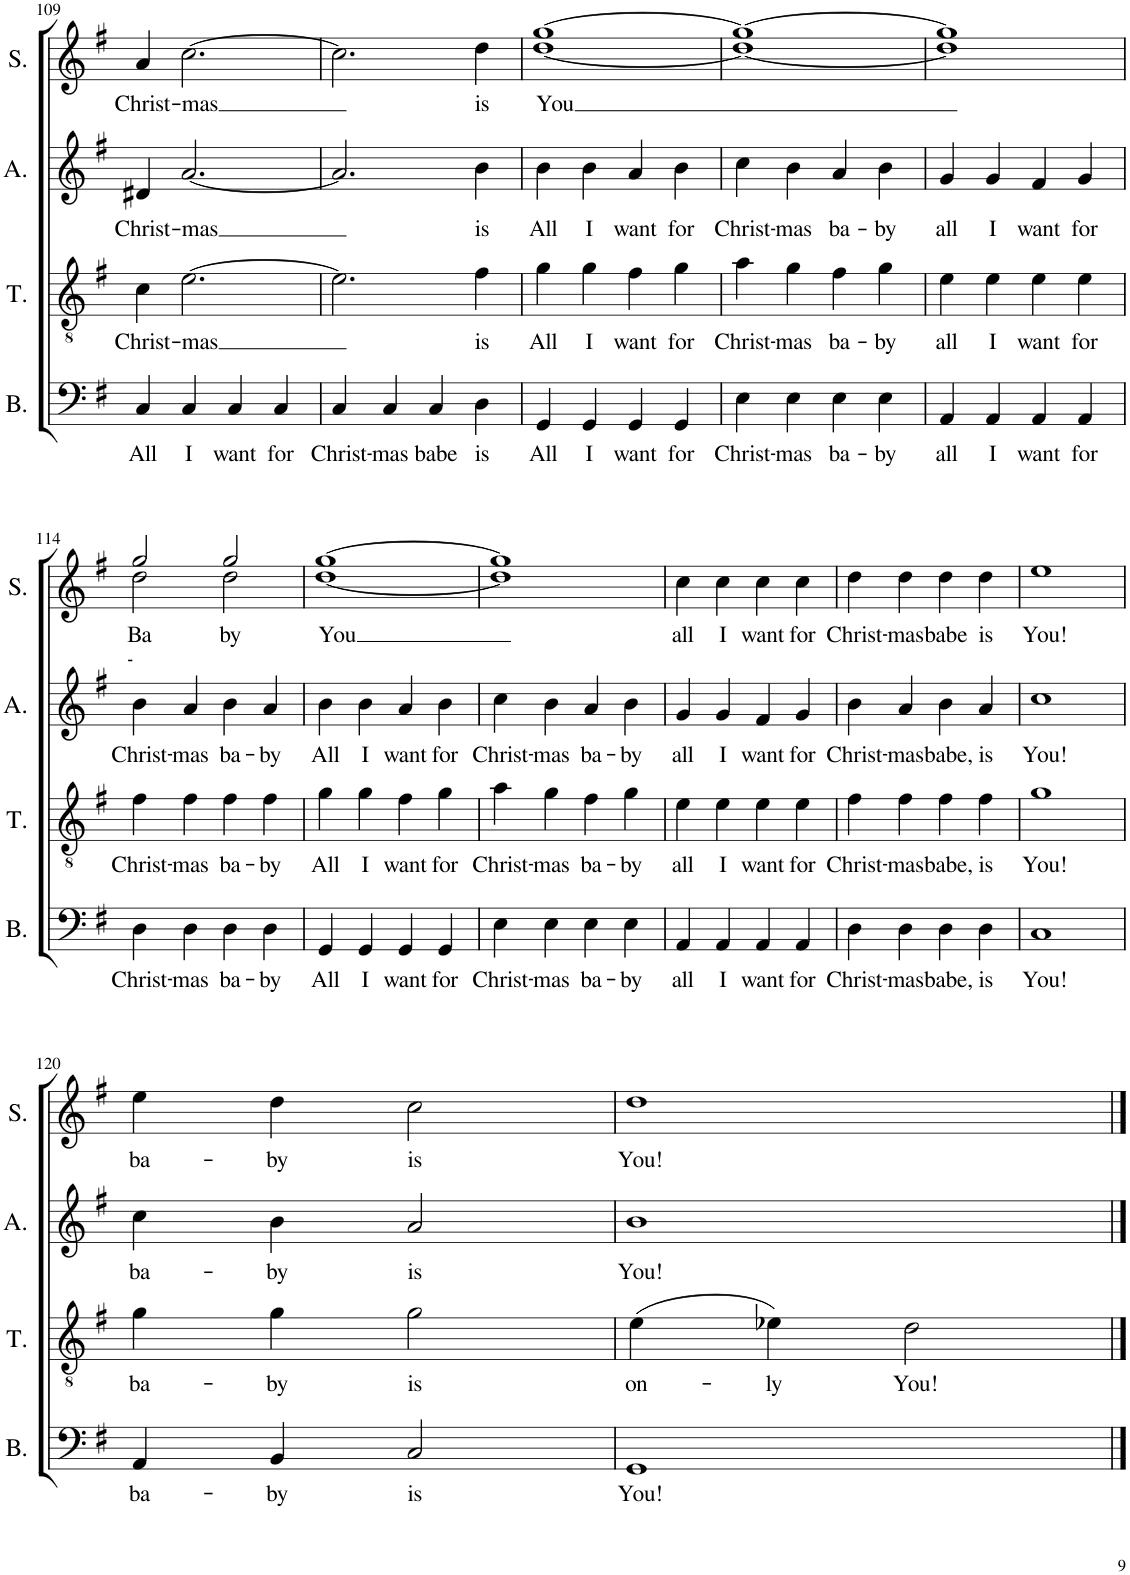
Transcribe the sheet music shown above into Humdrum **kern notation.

**kern	**text	**kern	**text	**kern	**text	**kern	**text
*part4	*part4	*part3	*part3	*part2	*part2	*part1	*part1
*staff4	*staff4	*staff3	*staff3	*staff2	*staff2	*staff1	*staff1
*I"Bass	*	*I"Tenor	*	*I"Alto	*	*I"Soprano	*
*I'B.	*	*I'T.	*	*I'A.	*	*I'S.	*
!!LO:PB:g=z
*clefF4	*	*clefGv2	*	*clefG2	*	*clefG2	*
*k[f#]	*	*k[f#]	*	*k[f#]	*	*k[f#]	*
*M4/4	*	*M4/4	*	*M4/4	*	*M4/4	*
=109	=109	=109	=109	=109	=109	=109	=109
!	!LO:LY:b	!	!LO:LY:b	!	!LO:LY:b	!	!LO:LY:b
4C/	All	4c\	Christ-	4d#X/	Christ-	4a/	Christ-
!	!LO:LY:b	!	!LO:LY:b	!	!LO:LY:b	!	!LO:LY:b
4C/	I	[2.e\	-mas	[2.a/	-mas	[2.cc\	-mas
!	!LO:LY:b	!	!	!	!	!	!
4C/	want	.	.	.	.	.	.
!	!LO:LY:b	!	!	!	!	!	!
4C/	for	.	.	.	.	.	.
=110	=110	=110	=110	=110	=110	=110	=110
!	!LO:LY:b	!	!	!	!	!	!
4C/	Christ-	2.e\]	.	2.a/]	.	2.cc\]	.
!	!LO:LY:b	!	!	!	!	!	!
4C/	-mas	.	.	.	.	.	.
!	!LO:LY:b	!	!	!	!	!	!
4C/	babe	.	.	.	.	.	.
!	!LO:LY:b	!	!LO:LY:b	!	!LO:LY:b	!	!LO:LY:b
4D\	is	4f#\	is	4b\	is	4dd\	is
=111	=111	=111	=111	=111	=111	=111	=111
!	!LO:LY:b	!	!LO:LY:b	!	!LO:LY:b	!	!LO:LY:b
*	*	*	*	*	*	*^	*
4GG/	All	4g\	All	4b\	All	[1gg	[1dd	You
!	!LO:LY:b	!	!LO:LY:b	!	!LO:LY:b	!	!	!
4GG/	I	4g\	I	4b\	I	.	.	.
!	!LO:LY:b	!	!LO:LY:b	!	!LO:LY:b	!	!	!
4GG/	want	4f#\	want	4a/	want	.	.	.
!	!LO:LY:b	!	!LO:LY:b	!	!LO:LY:b	!	!	!
4GG/	for	4g\	for	4b\	for	.	.	.
=112	=112	=112	=112	=112	=112	=112	=112	=112
!	!LO:LY:b	!	!LO:LY:b	!	!LO:LY:b	!	!	!
4E\	Christ-	4a\	Christ-	4cc\	Christ-	1gg_	1dd_	.
!	!LO:LY:b	!	!LO:LY:b	!	!LO:LY:b	!	!	!
4E\	-mas	4g\	-mas	4b\	-mas	.	.	.
!	!LO:LY:b	!	!LO:LY:b	!	!LO:LY:b	!	!	!
4E\	ba-	4f#\	ba-	4a/	ba-	.	.	.
!	!LO:LY:b	!	!LO:LY:b	!	!LO:LY:b	!	!	!
4E\	-by	4g\	-by	4b\	-by	.	.	.
=113	=113	=113	=113	=113	=113	=113	=113	=113
!	!LO:LY:b	!	!LO:LY:b	!	!LO:LY:b	!	!	!
4AA/	all	4e\	all	4g/	all	1gg]	1dd]	.
!	!LO:LY:b	!	!LO:LY:b	!	!LO:LY:b	!	!	!
4AA/	I	4e\	I	4g/	I	.	.	.
!	!LO:LY:b	!	!LO:LY:b	!	!LO:LY:b	!	!	!
4AA/	want	4e\	want	4f#/	want	.	.	.
!	!LO:LY:b	!	!LO:LY:b	!	!LO:LY:b	!	!	!
4AA/	for	4e\	for	4g/	for	.	.	.
!!LO:LB:g=z	!!
=114	=114	=114	=114	=114	=114	=114	=114	=114
!	!LO:LY:b	!	!LO:LY:b	!	!LO:LY:b	!	!	!LO:LY:b
4D\	Christ-	4f#\	Christ-	4b\	Christ-	2gg/	2dd\	Ba
!	!LO:LY:b	!	!LO:LY:b	!	!LO:LY:b	!	!	!
4D\	-mas	4f#\	-mas	4a/	-mas	.	.	.
!	!LO:LY:b	!	!LO:LY:b	!	!LO:LY:b	!	!	!LO:LY:b
4D\	ba-	4f#\	ba-	4b\	ba-	2gg/	2dd\	-by
!	!LO:LY:b	!	!LO:LY:b	!	!LO:LY:b	!	!	!
4D\	-by	4f#\	-by	4a/	-by	.	.	.
=115	=115	=115	=115	=115	=115	=115	=115	=115
!	!LO:LY:b	!	!LO:LY:b	!	!LO:LY:b	!	!	!LO:LY:b
4GG/	All	4g\	All	4b\	All	[1gg	[1dd	You
!	!LO:LY:b	!	!LO:LY:b	!	!LO:LY:b	!	!	!
4GG/	I	4g\	I	4b\	I	.	.	.
!	!LO:LY:b	!	!LO:LY:b	!	!LO:LY:b	!	!	!
4GG/	want	4f#\	want	4a/	want	.	.	.
!	!LO:LY:b	!	!LO:LY:b	!	!LO:LY:b	!	!	!
4GG/	for	4g\	for	4b\	for	.	.	.
=116	=116	=116	=116	=116	=116	=116	=116	=116
!	!LO:LY:b	!	!LO:LY:b	!	!LO:LY:b	!	!	!
4E\	Christ-	4a\	Christ-	4cc\	Christ-	1gg]	1dd]	.
!	!LO:LY:b	!	!LO:LY:b	!	!LO:LY:b	!	!	!
4E\	-mas	4g\	-mas	4b\	-mas	.	.	.
!	!LO:LY:b	!	!LO:LY:b	!	!LO:LY:b	!	!	!
4E\	ba-	4f#\	ba-	4a/	ba-	.	.	.
!	!LO:LY:b	!	!LO:LY:b	!	!LO:LY:b	!	!	!
4E\	-by	4g\	-by	4b\	-by	.	.	.
*	*	*	*	*	*	*v	*v	*
=117	=117	=117	=117	=117	=117	=117	=117
!	!LO:LY:b	!	!LO:LY:b	!	!LO:LY:b	!	!LO:LY:b
4AA/	all	4e\	all	4g/	all	4cc\	all
!	!LO:LY:b	!	!LO:LY:b	!	!LO:LY:b	!	!LO:LY:b
4AA/	I	4e\	I	4g/	I	4cc\	I
!	!LO:LY:b	!	!LO:LY:b	!	!LO:LY:b	!	!LO:LY:b
4AA/	want	4e\	want	4f#/	want	4cc\	want
!	!LO:LY:b	!	!LO:LY:b	!	!LO:LY:b	!	!LO:LY:b
4AA/	for	4e\	for	4g/	for	4cc\	for
=118	=118	=118	=118	=118	=118	=118	=118
!	!LO:LY:b	!	!LO:LY:b	!	!LO:LY:b	!	!LO:LY:b
4D\	Christ-	4f#\	Christ-	4b\	Christ-	4dd\	Christ-
!	!LO:LY:b	!	!LO:LY:b	!	!LO:LY:b	!	!LO:LY:b
4D\	-mas	4f#\	-mas	4a/	-mas	4dd\	-mas
!	!LO:LY:b	!	!LO:LY:b	!	!LO:LY:b	!	!LO:LY:b
4D\	babe,	4f#\	babe,	4b\	babe,	4dd\	babe
!	!LO:LY:b	!	!LO:LY:b	!	!LO:LY:b	!	!LO:LY:b
4D\	is	4f#\	is	4a/	is	4dd\	is
=119	=119	=119	=119	=119	=119	=119	=119
!	!LO:LY:b	!	!LO:LY:b	!	!LO:LY:b	!	!LO:LY:b
1C	You!	1g	You!	1cc	You!	1ee	You!
!!LO:LB:g=z
=120	=120	=120	=120	=120	=120	=120	=120
!	!LO:LY:b	!	!LO:LY:b	!	!LO:LY:b	!	!LO:LY:b
4AA/	ba-	4g\	ba-	4cc\	ba-	4ee\	ba-
!	!LO:LY:b	!	!LO:LY:b	!	!LO:LY:b	!	!LO:LY:b
4BB/	-by	4g\	-by	4b\	-by	4dd\	-by
!	!LO:LY:b	!	!LO:LY:b	!	!LO:LY:b	!	!LO:LY:b
2C/	is	2g\	is	2a/	is	2cc\	is
=121	=121	=121	=121	=121	=121	=121	=121
!	!LO:LY:b	!	!LO:LY:b	!	!LO:LY:b	!	!LO:LY:b
1GG	You!	(4e\	on-	1b	You!	1dd	You!
!	!	!	!LO:LY:b	!	!	!	!
.	.	4e-X\)	-ly	.	.	.	.
!	!	!	!LO:LY:b	!	!	!	!
.	.	2d\	You!	.	.	.	.
==	==	==	==	==	==	==	==
*-	*-	*-	*-	*-	*-	*-	*-
